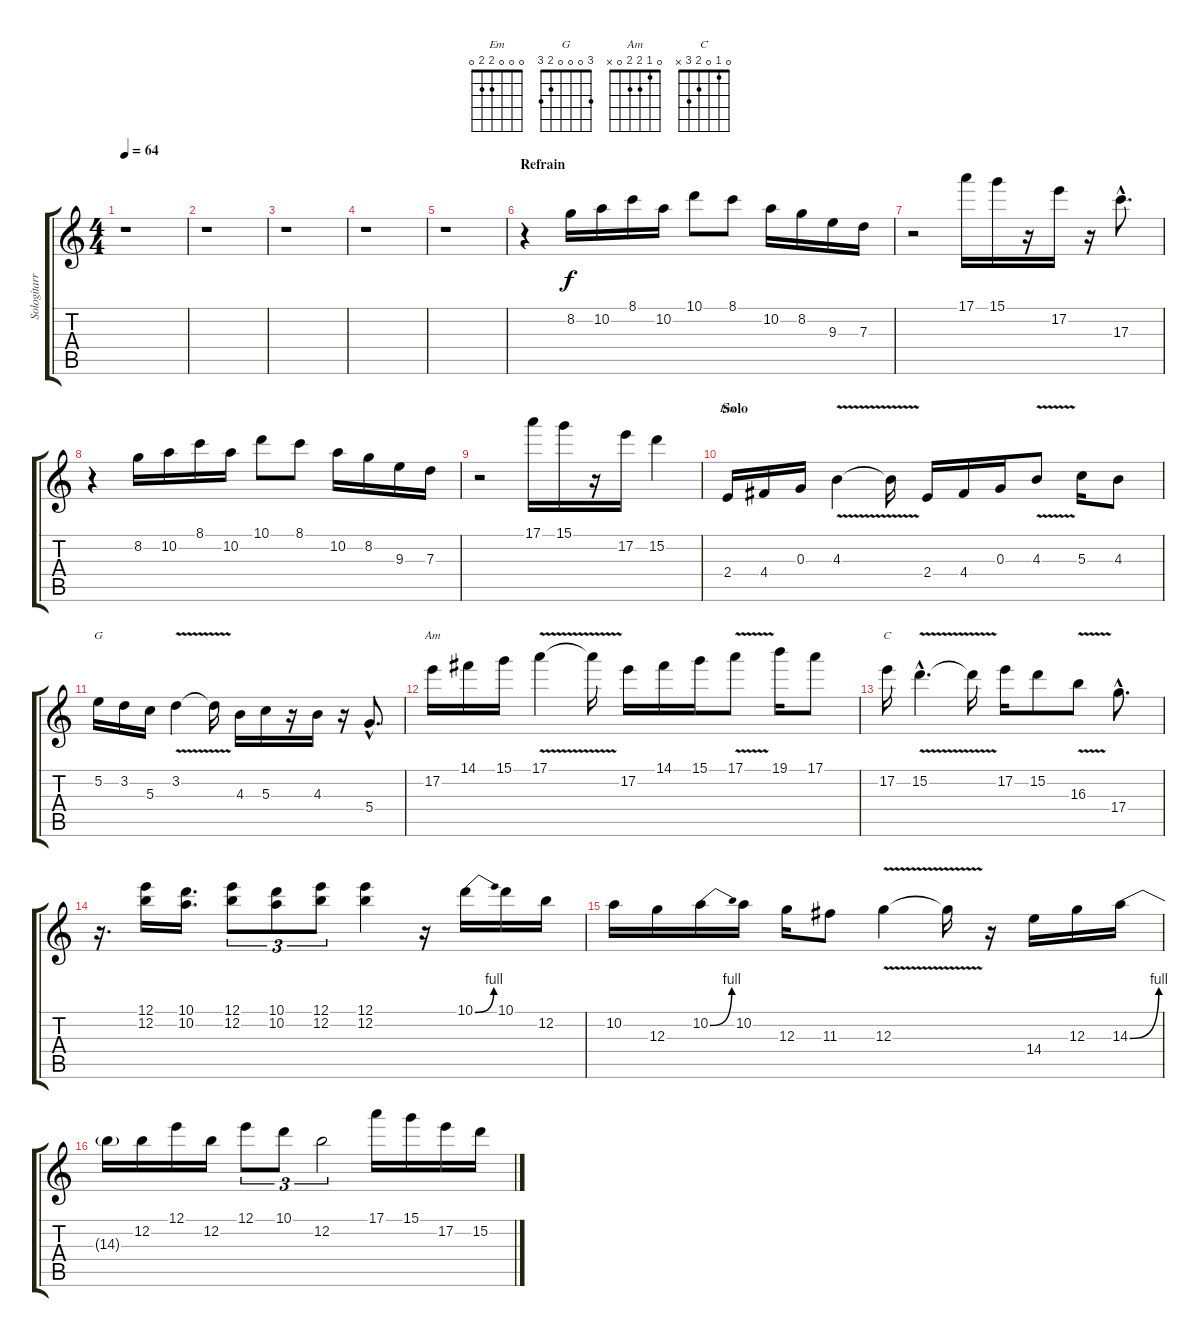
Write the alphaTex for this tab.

\track ("Sologitarre" "Sologitarr") {instrument acousticguitarsteel}
\staff {score tabs}
\tuning (E4 B3 G3 D3 A2 E2) {hide}
\chord ("Em" 0 0 0 2 2 0)
\chord ("G" 3 0 0 0 2 3)
\chord ("Am" 0 1 2 2 0 x)
\chord ("C" 0 1 0 2 3 x)
\ts (4 4)
\tempo 64
\clef g2
\ks c
r.1{dy f} |
r.1 |
r.1 |
r.1 |
r.1 |
\section ("" "Refrain")
r.4 8.2.16 10.2.16 8.1.16 10.2.16 10.1.8 8.1.8 10.2.16 8.2.16 9.3.16 7.3.16 |
r.2 17.1.16 15.1.16 r.16 17.2.16 r.16 17.3{hac}.8{d} |
r.4 8.2.16 10.2.16 8.1.16 10.2.16 10.1.8 8.1.8 10.2.16 8.2.16 9.3.16 7.3.16 |
r.2 17.1.16 15.1.16 r.16 17.2.16 15.2.4 |
\section ("" "Solo")
2.4.16{ch "Em"} 4.4.16 0.3.16 4.3{v}.4 4.3{t}.16 2.4.16 4.4.16 0.3.16 4.3{v}.8 5.3.16 4.3.8 |
5.2.16{ch "G"} 3.2.16 5.3.16 3.2{v}.4 3.2{t}.16 4.3.16 5.3.16 r.16 4.3.16 r.16 5.4{hac}.8{d} |
17.2.16{ch "Am"} 14.1.16 15.1.16 17.1{v}.4 17.1{t}.16 17.2.16 14.1.16 15.1.16 17.1{v}.8 19.1.16 17.1.8 |
17.2.16{ch "C"} 15.2{v hac}.4{d} 15.2{t}.16 17.2.16 15.2.8 16.3{v}.8 17.4{hac}.8{d} |
r.16{d} (12.1 12.2).16 (10.1 10.2).16{d} (12.1 12.2).8{tu (3 2)} (10.1 10.2).8{tu (3 2)} (12.1 12.2).8{tu (3 2)} (12.1 12.2).4 r.16 10.1{be (bend 0 0 60 4)}.16 10.1.16 12.2.16 |
10.2.16 12.3.16 10.2{be (bend 0 0 60 4)}.16 10.2.16 12.3.16 11.3.8 12.3{v}.4 12.3{t}.16 r.16 14.4.16 12.3.16 14.3{be (bend 0 0 60 4)}.16 |
14.3{t}.16 12.2.16 12.1.16 12.2.16 12.1.8{tu (3 2)} 10.1.8{tu (3 2)} 12.2.2{tu (3 2)} 17.1.16 15.1.16 17.2.16 15.2.16
